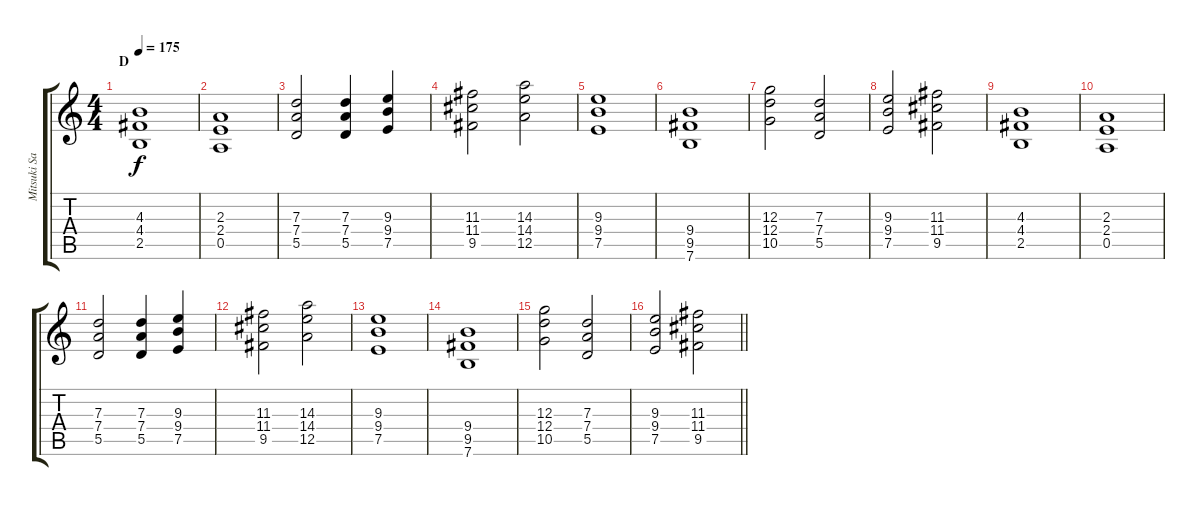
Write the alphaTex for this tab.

\track ("Mitsuki Sakai" "Mitsuki Sa") {instrument distortionguitar}
\staff {score tabs}
\tuning (E4 B3 G3 D3 A2 E2) {hide}
\ts (4 4)
\section ("" "D")
\tempo 175
\clef g2
\ks aminor
(4.3 4.4 2.5).1{dy f} |
(2.3 2.4 0.5).1 |
(7.3 7.4 5.5).2 (7.3 7.4 5.5).4 (9.3 9.4 7.5).4 |
(11.3 11.4 9.5).2 (14.3 14.4 12.5).2 |
(9.3 9.4 7.5).1 |
(9.4 9.5 7.6).1 |
(12.3 12.4 10.5).2 (7.3 7.4 5.5).2 |
(9.3 9.4 7.5).2 (11.3 11.4 9.5).2 |
(4.3 4.4 2.5).1 |
(2.3 2.4 0.5).1 |
(7.3 7.4 5.5).2 (7.3 7.4 5.5).4 (9.3 9.4 7.5).4 |
(11.3 11.4 9.5).2 (14.3 14.4 12.5).2 |
(9.3 9.4 7.5).1 |
(9.4 9.5 7.6).1 |
(12.3 12.4 10.5).2 (7.3 7.4 5.5).2 |
\barLineRight lightlight
(9.3 9.4 7.5).2 (11.3 11.4 9.5).2
